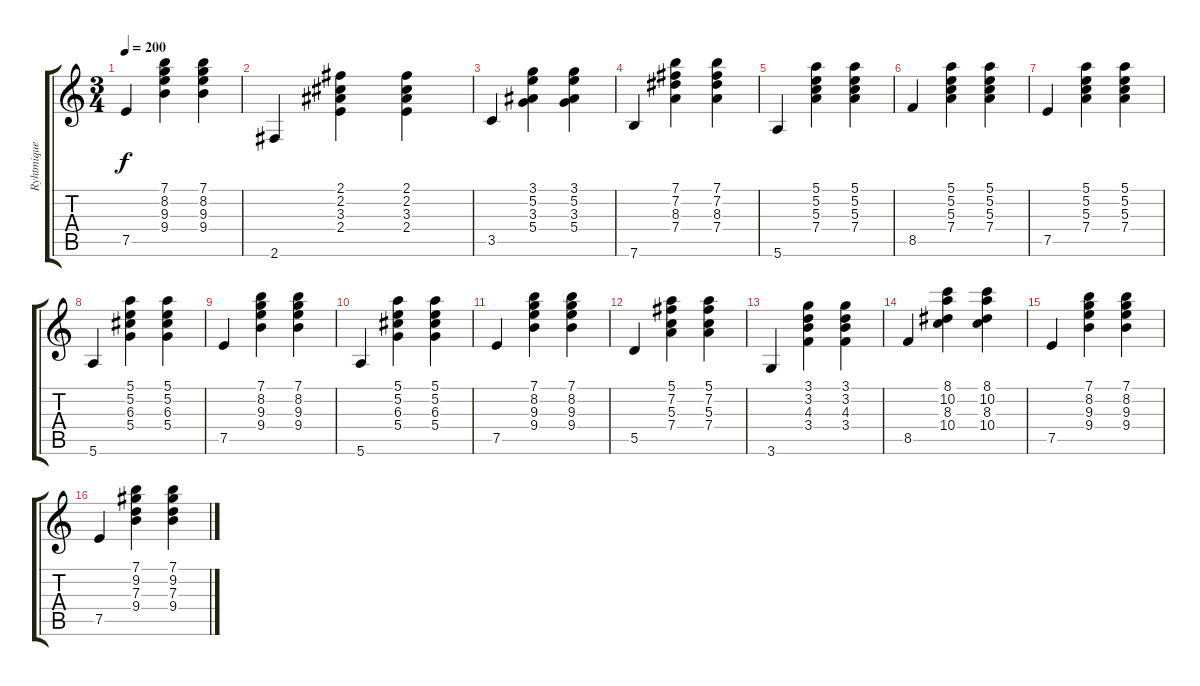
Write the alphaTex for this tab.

\track ("Ryhtmique" "Ryhtmique") {instrument acousticguitarsteel}
\staff {score tabs}
\tuning (E4 B3 G3 D3 A2 E2) {hide}
\ts (3 4)
\tempo 200
\clef g2
\ks c
7.5.4{dy f instrument acousticguitarsteel} (7.1 8.2 9.3 9.4).4 (7.1 8.2 9.3 9.4).4 |
2.6.4 (2.1 2.2 3.3 2.4).4 (2.1 2.2 3.3 2.4).4 |
3.5.4 (3.1 5.2 3.3 5.4).4 (3.1 5.2 3.3 5.4).4 |
7.6.4 (7.1 7.2 8.3 7.4).4 (7.1 7.2 8.3 7.4).4 |
5.6.4 (5.1 5.2 5.3 7.4).4 (5.1 5.2 5.3 7.4).4 |
8.5.4 (5.1 5.2 5.3 7.4).4 (5.1 5.2 5.3 7.4).4 |
7.5.4 (5.1 5.2 5.3 7.4).4 (5.1 5.2 5.3 7.4).4 |
5.6.4 (5.1 5.2 6.3 5.4).4 (5.1 5.2 6.3 5.4).4 |
7.5.4 (7.1 8.2 9.3 9.4).4 (7.1 8.2 9.3 9.4).4 |
5.6.4 (5.1 5.2 6.3 5.4).4 (5.1 5.2 6.3 5.4).4 |
7.5.4 (7.1 8.2 9.3 9.4).4 (7.1 8.2 9.3 9.4).4 |
5.5.4 (5.1 7.2 5.3 7.4).4 (5.1 7.2 5.3 7.4).4 |
3.6.4 (3.1 3.2 4.3 3.4).4 (3.1 3.2 4.3 3.4).4 |
8.5.4 (8.1 10.2 8.3 10.4).4 (8.1 10.2 8.3 10.4).4 |
7.5.4 (7.1 8.2 9.3 9.4).4 (7.1 8.2 9.3 9.4).4 |
7.5.4 (7.1 9.2 7.3 9.4).4 (7.1 9.2 7.3 9.4).4
